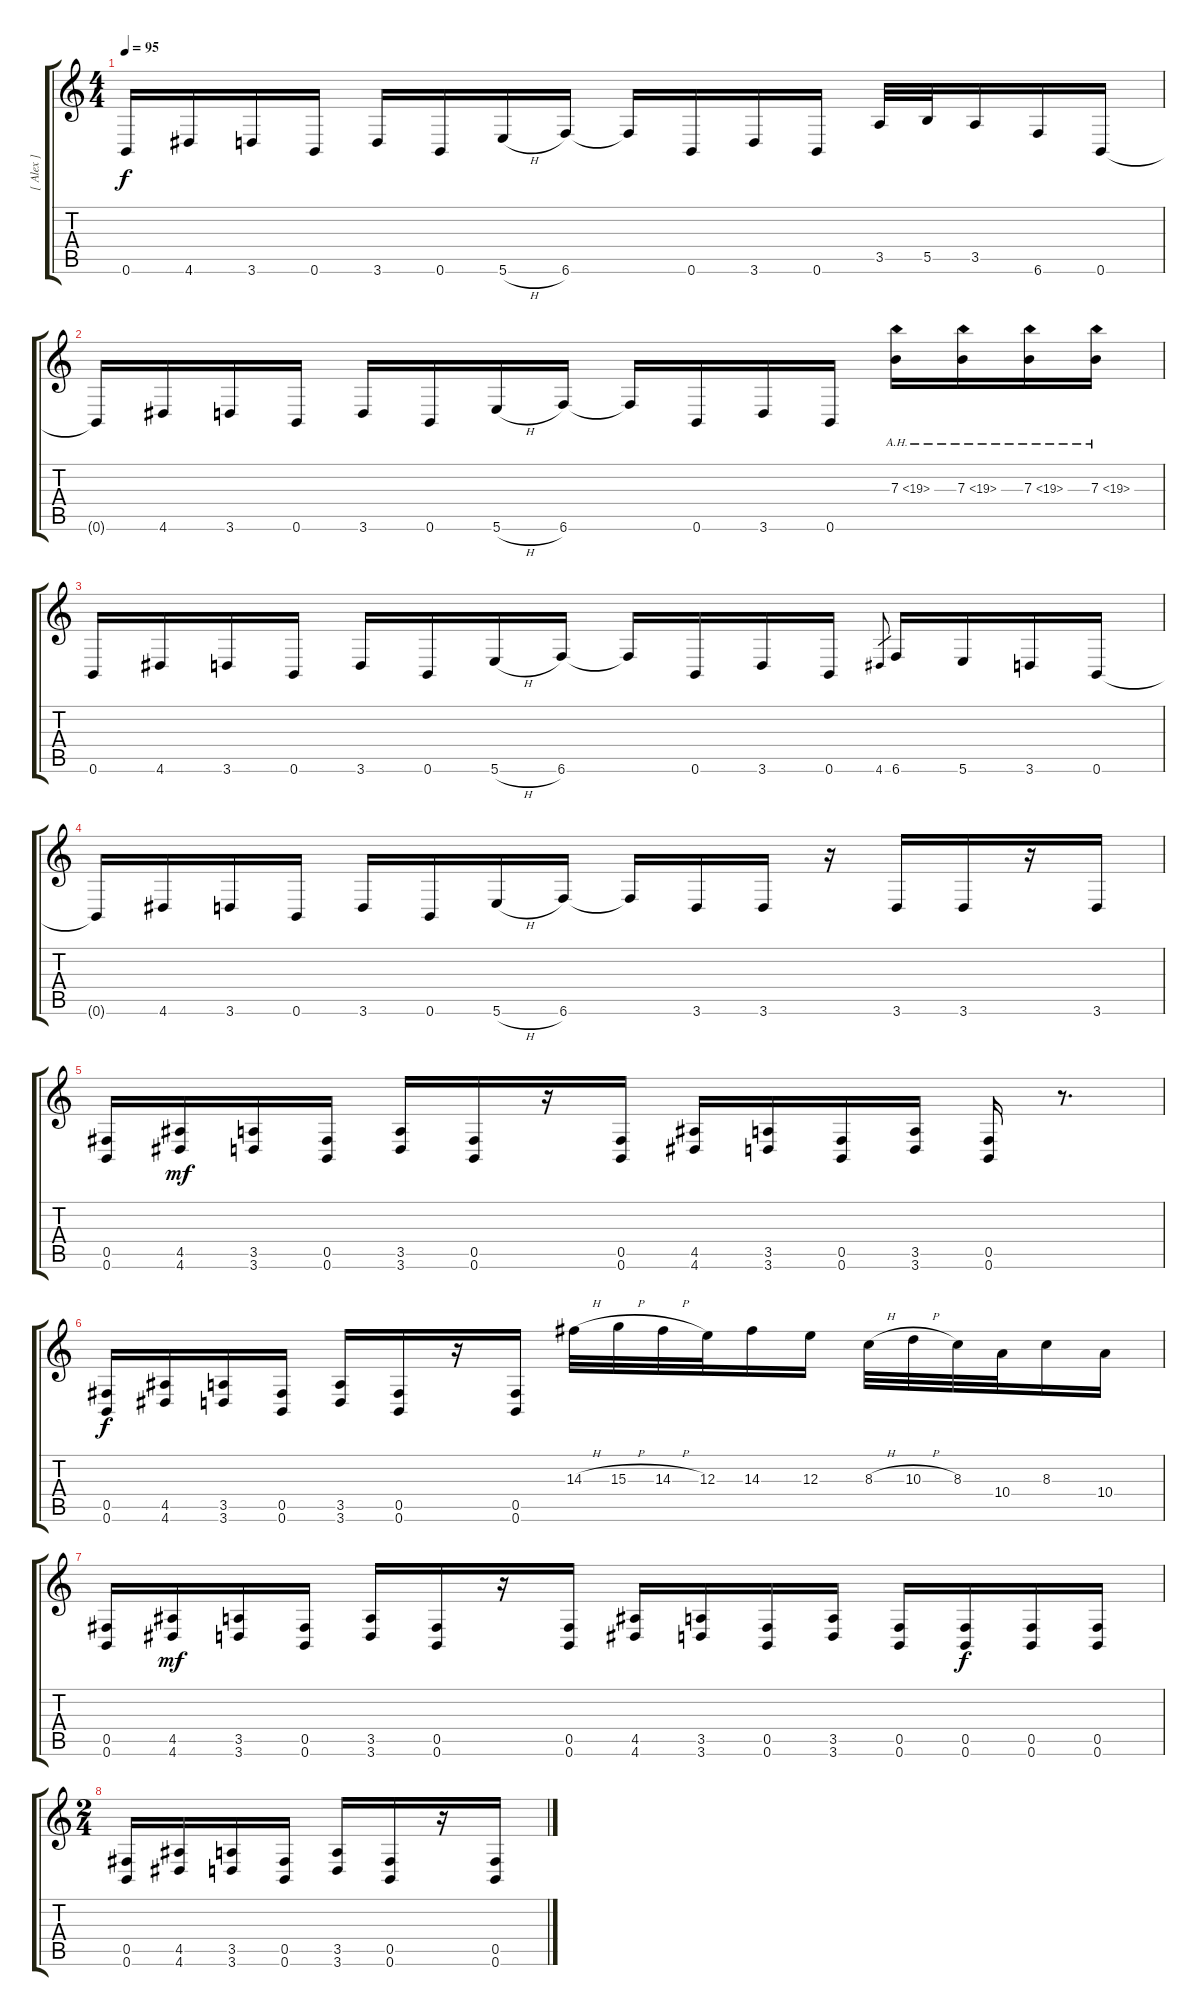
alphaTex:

\track ("[ Alex ]" "[ Alex ]") {instrument overdrivenguitar}
\staff {score tabs}
\tuning (Db4 Ab3 E3 B2 Gb2 B1) {hide}
\ts (4 4)
\tempo 95
\clef g2
\ks c
0.6.16{dy f} 4.6.16 3.6.16 0.6.16 3.6.16 0.6.16 5.6{h}.16 6.6.16 6.6{t}.16 0.6.16 3.6.16 0.6.16 3.5.32 5.5.32 3.5.16 6.6.16 0.6.16 |
0.6{t}.16 4.6.16 3.6.16 0.6.16 3.6.16 0.6.16 5.6{h}.16 6.6.16 6.6{t}.16 0.6.16 3.6.16 0.6.16 7.3{ah 12}.16 7.3{ah 12}.16 7.3{ah 12}.16 7.3{ah 12}.16 |
0.6.16 4.6.16 3.6.16 0.6.16 3.6.16 0.6.16 5.6{h}.16 6.6.16 6.6{t}.16 0.6.16 3.6.16 0.6.16 4.6.8{gr} 6.6.16 5.6.16 3.6.16 0.6.16 |
0.6{t}.16 4.6.16 3.6.16 0.6.16 3.6.16 0.6.16 5.6{h}.16 6.6.16 6.6{t}.16 3.6.16 3.6.16 r.16 3.6.16 3.6.16 r.16 3.6.16 |
(0.5 0.6).16 (4.5 4.6).16{dy mf} (3.5 3.6).16 (0.5 0.6).16 (3.5 3.6).16 (0.5 0.6).16 r.16 (0.5 0.6).16 (4.5 4.6).16 (3.5 3.6).16 (0.5 0.6).16 (3.5 3.6).16 (0.5 0.6).16 r.8{d} |
(0.5 0.6).16{dy f} (4.5 4.6).16 (3.5 3.6).16 (0.5 0.6).16 (3.5 3.6).16 (0.5 0.6).16 r.16 (0.5 0.6).16 14.3{h}.32 15.3{h}.32 14.3{h}.32 12.3.32 14.3.16 12.3.16 8.3{h}.32 10.3{h}.32 8.3.32 10.4.32 8.3.16 10.4.16 |
(0.5 0.6).16 (4.5 4.6).16{dy mf} (3.5 3.6).16 (0.5 0.6).16 (3.5 3.6).16 (0.5 0.6).16 r.16 (0.5 0.6).16 (4.5 4.6).16 (3.5 3.6).16 (0.5 0.6).16 (3.5 3.6).16 (0.5 0.6).16 (0.5 0.6).16{dy f} (0.5 0.6).16 (0.5 0.6).16 |
\ts (2 4)
(0.5 0.6).16 (4.5 4.6).16 (3.5 3.6).16 (0.5 0.6).16 (3.5 3.6).16 (0.5 0.6).16 r.16 (0.5 0.6).16
